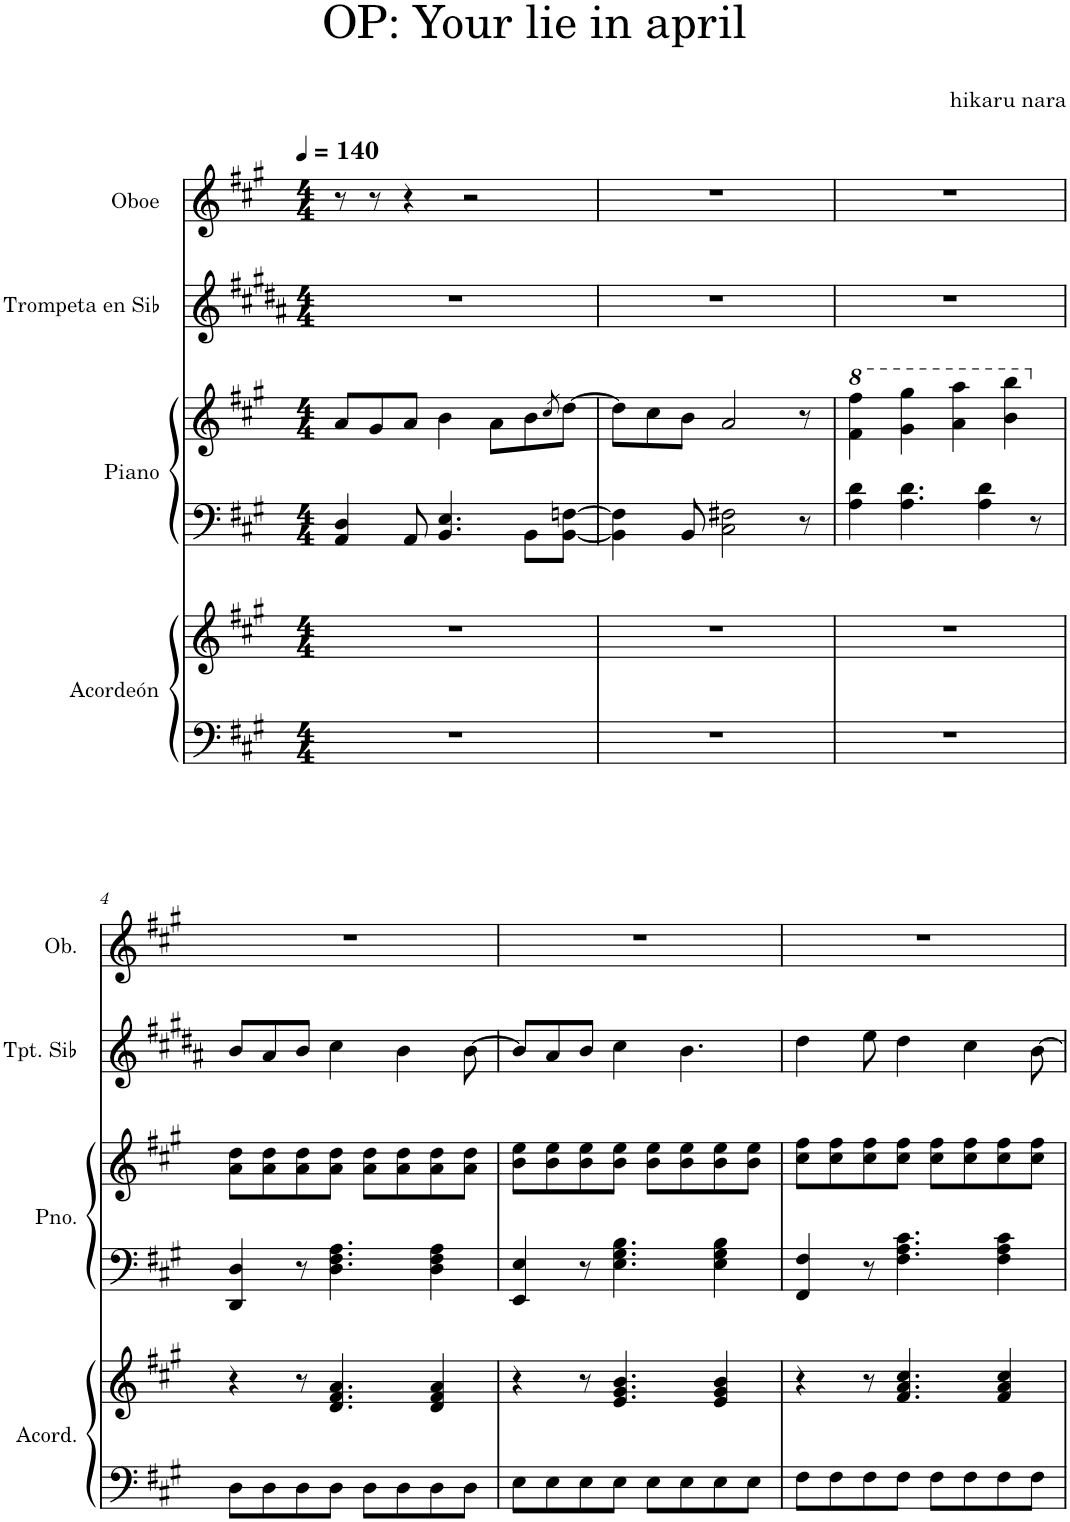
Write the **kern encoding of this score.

**kern	**kern	**kern	**kern	**kern	**kern
*part4	*part4	*part3	*part3	*part2	*part1
*staff6	*staff5	*staff4	*staff3	*staff2	*staff1
*I"Acordeón	*	*I"Piano	*	*I"Trompeta en Sib	*I"Oboe
*I'Acord.	*	*I'Pno.	*	*I'Tpt. Sib	*I'Ob.
*clefF4	*clefG2	*clefF4	*clefG2	*clefG2	*clefG2
*	*	*	*	*Trd1c2	*
*k[f#c#g#]	*k[f#c#g#]	*k[f#c#g#]	*k[f#c#g#]	*k[f#c#g#d#a#]	*k[f#c#g#]
*M4/4	*M4/4	*M4/4	*M4/4	*M4/4	*M4/4
*MM140	*MM140	*MM140	*MM140	*MM140	*MM140
=1	=1	=1	=1	=1	=1
1r	1r	4AA/ 4D/	8a/L	1r	8r
.	.	.	8g#/	.	8r
.	.	8AA/	8a/J	.	4r
.	.	4.BB/ 4.E/	4b\	.	.
.	.	.	.	.	2r
.	.	.	8a\L	.	.
.	.	8BB\L	8b\	.	.
.	.	.	8qcc#/	.	.
.	.	[8BB\ [8Fn\J	[8dd\J	.	.
=2	=2	=2	=2	=2	=2
1r	1r	4BB\] 4F\]	8dd\L]	1r	1r
.	.	.	8cc#\	.	.
.	.	8BB/	8b\J	.	.
.	.	2C#\ 2F#X\	2a/	.	.
.	.	8r	8r	.	.
=3	=3	=3	=3	=3	=3
*	*	*	*8va	*	*
1r	1r	4A\ 4d\	4ff#\ 4fff#\	1r	1r
.	.	4.A\ 4.d\	4gg#\ 4ggg#\	.	.
.	.	.	4aa\ 4aaa\	.	.
.	.	4A\ 4d\	.	.	.
.	.	.	4bb\ 4bbb\	.	.
.	.	8r	.	.	.
!!LO:LB:g=z
=4	=4	=4	=4	=4	=4
*	*	*	*X8va	*	*
8D\L	4r	4DD/ 4D/	8a\ 8dd\L	8b/L	1r
8D\	.	.	8a\ 8dd\	8a#/	.
8D\	8r	8r	8a\ 8dd\	8b/J	.
8D\J	4.d/ 4.f#/ 4.a/	4.D\ 4.F#\ 4.A\	8a\ 8dd\J	4cc#\	.
8D\L	.	.	8a\ 8dd\L	.	.
8D\	.	.	8a\ 8dd\	4b\	.
8D\	4d/ 4f#/ 4a/	4D\ 4F#\ 4A\	8a\ 8dd\	.	.
8D\J	.	.	8a\ 8dd\J	[8b\	.
=5	=5	=5	=5	=5	=5
8E\L	4r	4EE/ 4E/	8b\ 8ee\L	8b/L]	1r
8E\	.	.	8b\ 8ee\	8a#/	.
8E\	8r	8r	8b\ 8ee\	8b/J	.
8E\J	4.e/ 4.g#/ 4.b/	4.E\ 4.G#\ 4.B\	8b\ 8ee\J	4cc#\	.
8E\L	.	.	8b\ 8ee\L	.	.
8E\	.	.	8b\ 8ee\	4.b\	.
8E\	4e/ 4g#/ 4b/	4E\ 4G#\ 4B\	8b\ 8ee\	.	.
8E\J	.	.	8b\ 8ee\J	.	.
=6	=6	=6	=6	=6	=6
8F#\L	4r	4FF#/ 4F#/	8cc#\ 8ff#\L	4dd#\	1r
8F#\	.	.	8cc#\ 8ff#\	.	.
8F#\	8r	8r	8cc#\ 8ff#\	8ee\	.
8F#\J	4.f#/ 4.a/ 4.cc#/	4.F#\ 4.A\ 4.c#\	8cc#\ 8ff#\J	4dd#\	.
8F#\L	.	.	8cc#\ 8ff#\L	.	.
8F#\	.	.	8cc#\ 8ff#\	4cc#\	.
8F#\	4f#/ 4a/ 4cc#/	4F#\ 4A\ 4c#\	8cc#\ 8ff#\	.	.
8F#\J	.	.	8cc#\ 8ff#\J	[8b\	.
=	=	=	=	=	=
*-	*-	*-	*-	*-	*-
